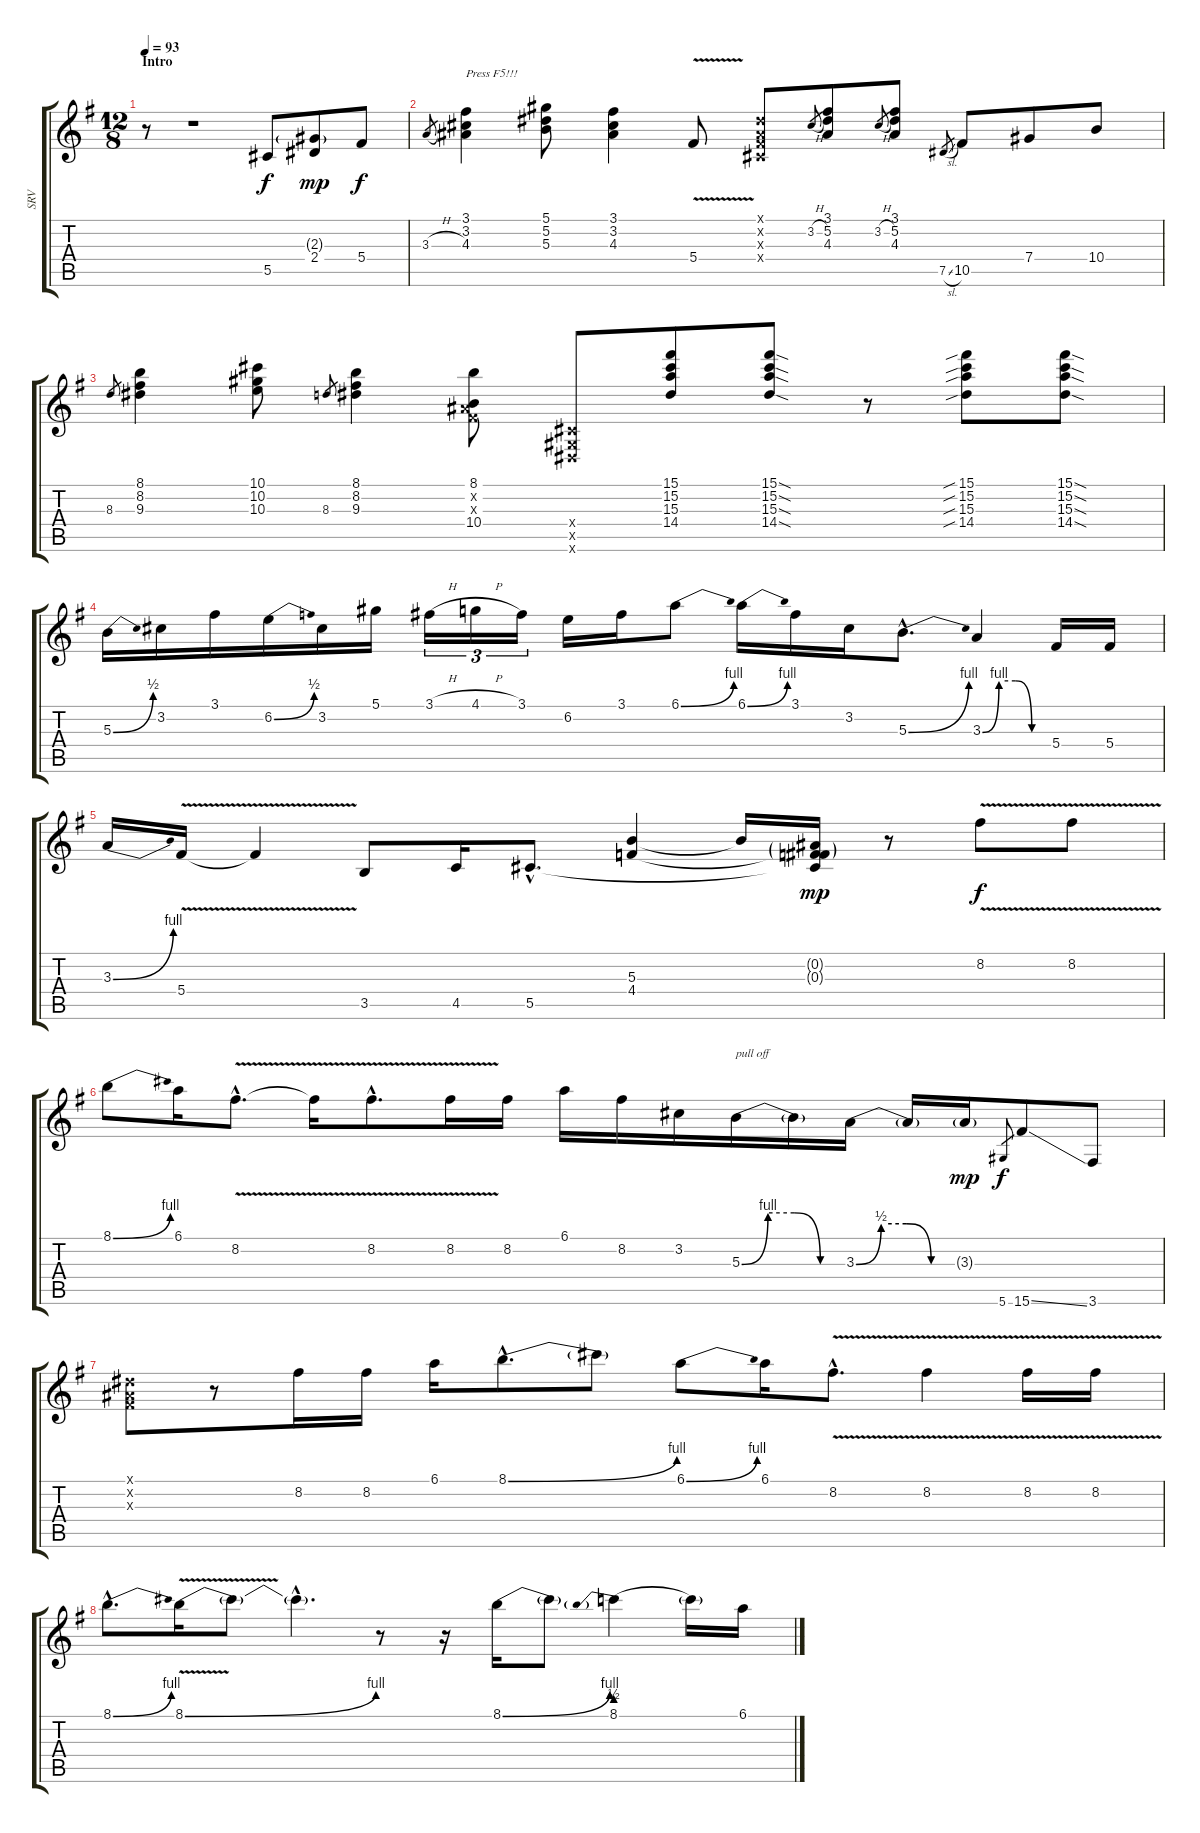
\track ("SRV" "SRV") {instrument overdrivenguitar}
\staff {score tabs}
\tuning (Eb4 Bb3 Gb3 Db3 Ab2 Eb2) {hide}
\ts (12 8)
\section ("" "Intro")
\tempo 93
\clef g2
\ks g
r.8{dy f instrument overdrivenguitar} r.1 5.5.8 (2.3{g} 2.4).8{dy mp} 5.4.8{dy f} |
3.3{h}.8{gr} (3.1 3.2 4.3).4{txt "Press F5!!!"} (5.1 5.2 5.3).8 (3.1 3.2 4.3).4 5.4{v}.8 (0.1{x} 0.2{x} 0.3{x} 0.4{x}).8 3.2{h}.8{gr} (3.1 5.2 4.3).8 3.2{h}.8{gr} (3.1 5.2 4.3).8 7.5{sl}.8{gr} 10.5.8 7.4.8 10.4.8 |
8.3.8{gr} (8.1 8.2 9.3).4 (10.1 10.2 10.3).8 8.3.8{gr} (8.1 8.2 9.3).4 (8.1 0.2{x} 0.3{x} 10.4).8 (0.4{x} 0.5{x} 0.6{x}).8 (15.1 15.2 15.3 14.4).8 (15.1{sod} 15.2{sod} 15.3{sod} 14.4{sod}).8 r.8 (15.1{sib} 15.2{sib} 15.3{sib} 14.4{sib}).8 (15.1{sod} 15.2{sod} 15.3{sod} 14.4{sod}).8 |
5.3{be (bend 0 0 60 2)}.16 3.2.16 3.1.16 6.2{be (bend 0 0 60 2)}.16 3.2.16 5.1.16 3.1{h}.16{tu (3 2)} 4.1{h}.16{tu (3 2)} 3.1.16{tu (3 2)} 6.2.16 3.1.16 6.1{be (bend 0 0 60 4)}.8 6.1{be (bend 0 0 60 4)}.16 3.1.16 3.2.16 5.3{be (bend 0 0 60 4) hac}.8{d} 3.3{be (custom 0 0 15 4 30 4 45 0 60 0)}.4 5.4.16 5.4.16 |
3.3{be (bend 0 0 60 4)}.16 5.4{v}.16 5.4{t}.4 3.5.8 4.5.16 5.5{hac}.8{d} (5.3 4.4).4 5.3{t}.16 (0.2{g} 0.3{g} 4.4{t} 5.5{t}).16{dy mp} r.8 8.2{v}.8{dy f} 8.2{v}.8 |
8.1{be (bend 0 0 60 4)}.8 6.1.16 8.2{v hac}.8{d} 8.2{t}.16 8.2{v hac}.8{d} 8.2{v}.16 8.2.16 6.1.16 8.2.16 3.2.16 5.3{be (custom 0 0 15 4 30 4 45 0 60 0)}.16{txt "pull off"} 5.3{t}.16 3.3{be (custom 0 0 15 2 30 2 45 0 60 0)}.16 3.3{t}.16 3.3{g}.16{dy mp} 5.6.8{gr dy f} 15.6{ss}.8 3.6.8 |
(0.1{x} 0.2{x} 0.3{x}).8 r.8 8.2.16 8.2.16 6.1.16 8.1{be (bend 0 0 60 4) hac}.8{d} 8.1{t}.8 6.1{be (bend 0 0 60 4)}.8 6.1.16 8.2{v hac}.8{d} 8.2{v}.4 8.2{v}.16 8.2{v}.16 |
8.1{be (bend 0 0 60 4) hac}.8{d} 8.1{be (bend 0 0 60 4) v}.16 8.1{t}.8 8.1{hac t}.4{d} r.8 r.16 8.1{be (bend 0 0 60 4)}.16 8.1{t}.8 8.1{be (prebend 0 2 60 2)}.4 8.1{t}.16 6.1.16
